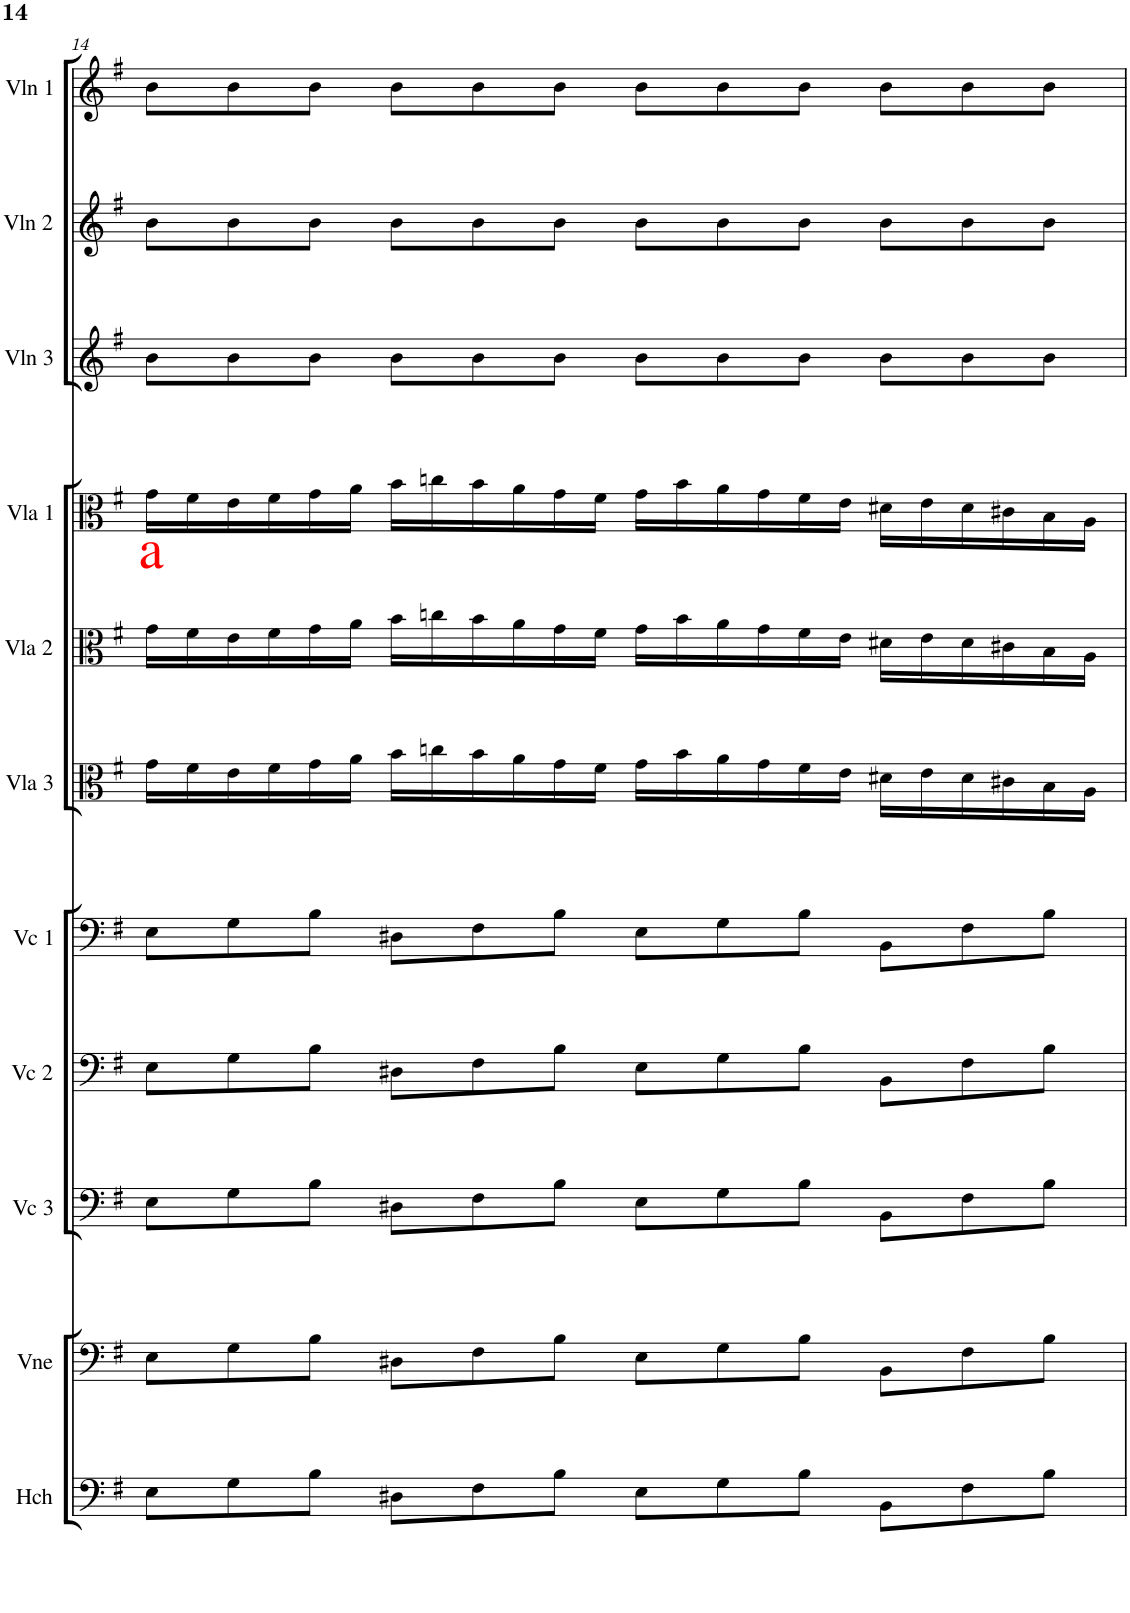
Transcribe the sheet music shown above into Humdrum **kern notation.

**kern	**kern	**kern	**kern	**kern	**kern	**kern	**kern	**text	**kern	**kern	**kern
*part11	*part10	*part9	*part8	*part7	*part6	*part5	*part4	*part4	*part3	*part2	*part1
*staff11	*staff10	*staff9	*staff8	*staff7	*staff6	*staff5	*staff4	*staff4	*staff3	*staff2	*staff1
*I"Harpsichord	*I"Violone	*I"Violoncello 3	*I"Violoncello 2	*I"Violoncello 1	*I"Viola 3	*I"Viola 2	*I"Viola 1	*	*I"Violin 3	*I"Violin 2	*I"Violin 1
*I'Hch	*I'Vne	*I'Vc 3	*I'Vc 2	*I'Vc 1	*I'Vla 3	*I'Vla 2	*I'Vla 1	*	*I'Vln 3	*I'Vln 2	*I'Vln 1
!!LO:PB:g=z
*clefF4	*clefF4	*clefF4	*clefF4	*clefF4	*clefC3	*clefC3	*clefC3	*	*clefG2	*clefG2	*clefG2
*	*Trd7c12	*	*	*	*	*	*	*	*	*	*
*k[f#]	*k[f#]	*k[f#]	*k[f#]	*k[f#]	*k[f#]	*k[f#]	*k[f#]	*	*k[f#]	*k[f#]	*k[f#]
*M12/8	*M12/8	*M12/8	*M12/8	*M12/8	*M12/8	*M12/8	*M12/8	*	*M12/8	*M12/8	*M12/8
=14	=14	=14	=14	=14	=14	=14	=14	=14	=14	=14	=14
!	!	!	!	!	!	!	!	!LO:LY:b:color=#FF0000	!	!	!
8E\L	8E\L	8E\L	8E\L	8E\L	16g\LL	16g\LL	16g\LL	a	8b\L	8b\L	8b\L
.	.	.	.	.	16f#\	16f#\	16f#\	.	.	.	.
8G\	8G\	8G\	8G\	8G\	16e\	16e\	16e\	.	8b\	8b\	8b\
.	.	.	.	.	16f#\	16f#\	16f#\	.	.	.	.
8B\J	8B\J	8B\J	8B\J	8B\J	16g\	16g\	16g\	.	8b\J	8b\J	8b\J
.	.	.	.	.	16a\JJ	16a\JJ	16a\JJ	.	.	.	.
8D#X\L	8D#X\L	8D#X\L	8D#X\L	8D#X\L	16b\LL	16b\LL	16b\LL	.	8b\L	8b\L	8b\L
.	.	.	.	.	16ccn\	16ccn\	16ccn\	.	.	.	.
8F#\	8F#\	8F#\	8F#\	8F#\	16b\	16b\	16b\	.	8b\	8b\	8b\
.	.	.	.	.	16a\	16a\	16a\	.	.	.	.
8B\J	8B\J	8B\J	8B\J	8B\J	16g\	16g\	16g\	.	8b\J	8b\J	8b\J
.	.	.	.	.	16f#\JJ	16f#\JJ	16f#\JJ	.	.	.	.
8E\L	8E\L	8E\L	8E\L	8E\L	16g\LL	16g\LL	16g\LL	.	8b\L	8b\L	8b\L
.	.	.	.	.	16b\	16b\	16b\	.	.	.	.
8G\	8G\	8G\	8G\	8G\	16a\	16a\	16a\	.	8b\	8b\	8b\
.	.	.	.	.	16g\	16g\	16g\	.	.	.	.
8B\J	8B\J	8B\J	8B\J	8B\J	16f#\	16f#\	16f#\	.	8b\J	8b\J	8b\J
.	.	.	.	.	16e\JJ	16e\JJ	16e\JJ	.	.	.	.
8BB\L	8BB\L	8BB\L	8BB\L	8BB\L	16d#X\LL	16d#X\LL	16d#X\LL	.	8b\L	8b\L	8b\L
.	.	.	.	.	16e\	16e\	16e\	.	.	.	.
8F#\	8F#\	8F#\	8F#\	8F#\	16d#\	16d#\	16d#\	.	8b\	8b\	8b\
.	.	.	.	.	16c#X\	16c#X\	16c#X\	.	.	.	.
8B\J	8B\J	8B\J	8B\J	8B\J	16B\	16B\	16B\	.	8b\J	8b\J	8b\J
.	.	.	.	.	16A\JJ	16A\JJ	16A\JJ	.	.	.	.
=	=	=	=	=	=	=	=	=	=	=	=
*-	*-	*-	*-	*-	*-	*-	*-	*-	*-	*-	*-
